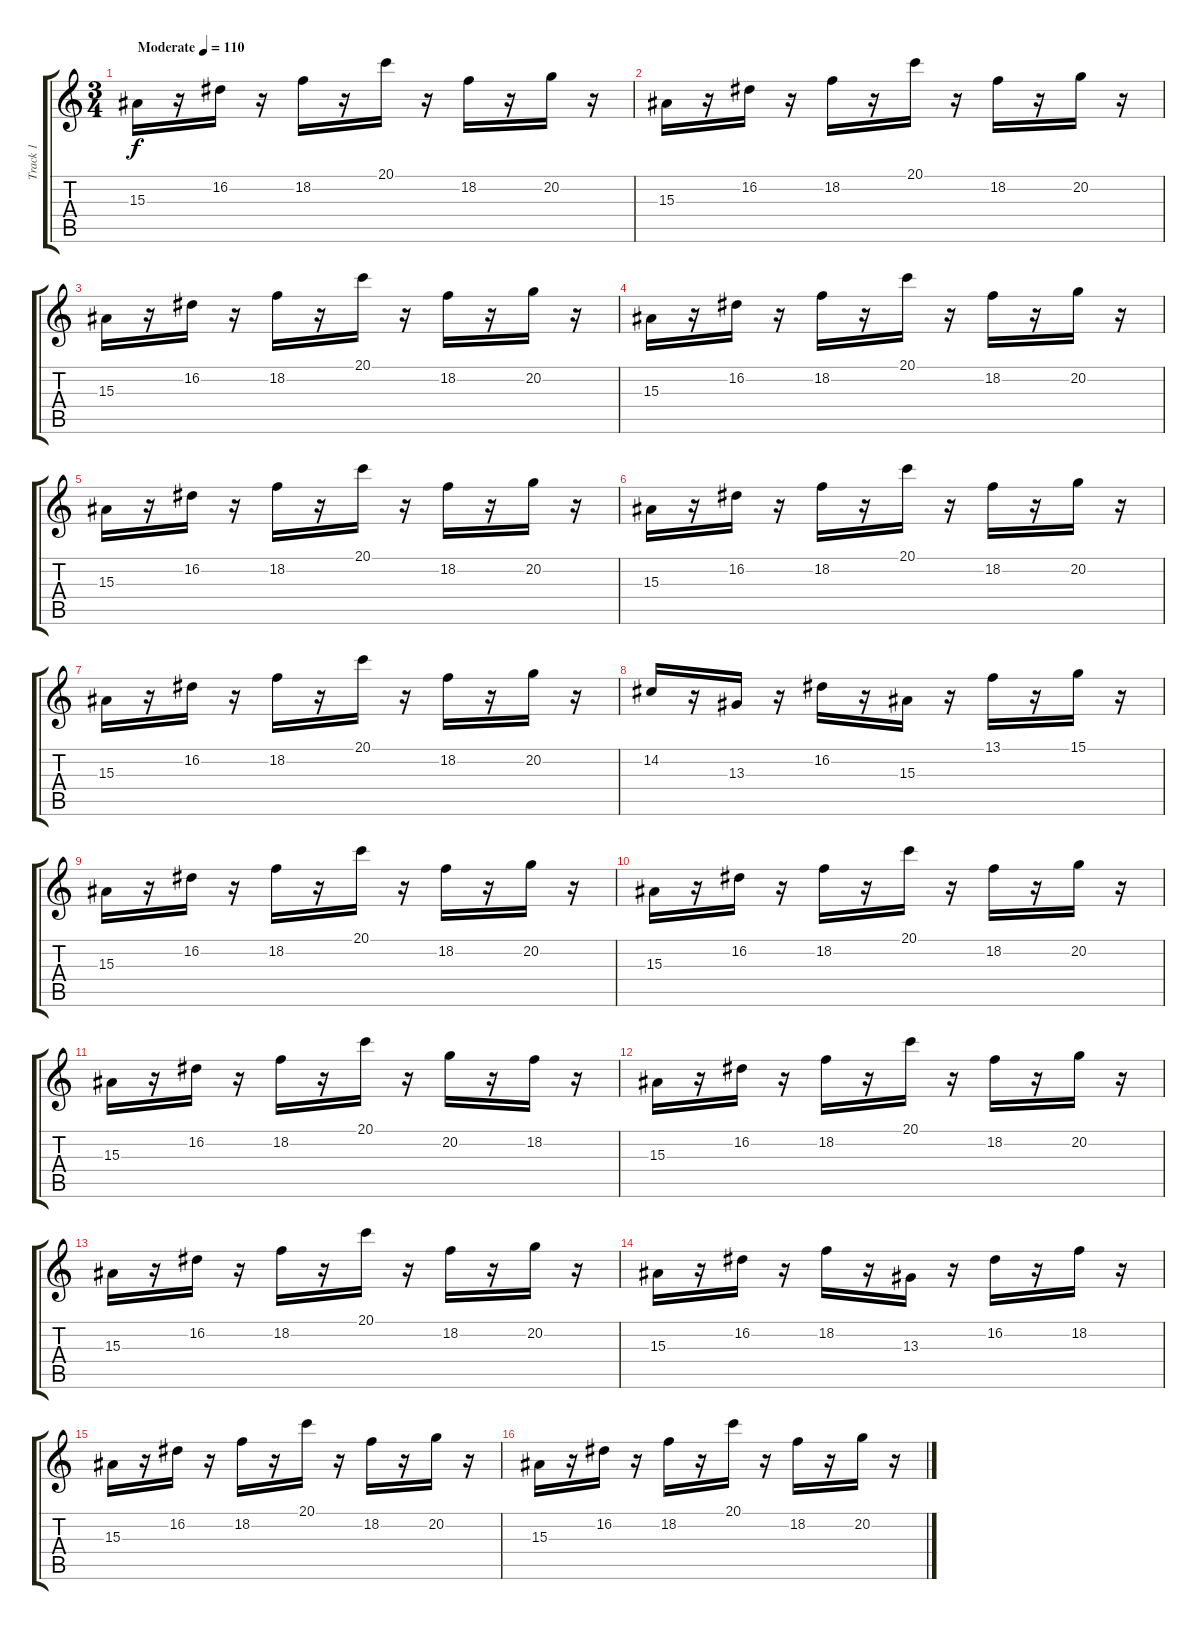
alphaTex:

\track ("Track 1" "Track 1") {instrument panflute}
\staff {score tabs}
\tuning (E4 B3 G3 D3 A2 E2) {hide}
\ts (3 4)
\tempo (110 "Moderate")
\clef g2
\ks c
15.3.16{dy f instrument panflute} r.16 16.2.16 r.16 18.2.16 r.16 20.1.16 r.16 18.2.16 r.16 20.2.16 r.16 |
15.3.16 r.16 16.2.16 r.16 18.2.16 r.16 20.1.16 r.16 18.2.16 r.16 20.2.16 r.16 |
15.3.16 r.16 16.2.16 r.16 18.2.16 r.16 20.1.16 r.16 18.2.16 r.16 20.2.16 r.16 |
15.3.16 r.16 16.2.16 r.16 18.2.16 r.16 20.1.16 r.16 18.2.16 r.16 20.2.16 r.16 |
15.3.16 r.16 16.2.16 r.16 18.2.16 r.16 20.1.16 r.16 18.2.16 r.16 20.2.16 r.16 |
15.3.16 r.16 16.2.16 r.16 18.2.16 r.16 20.1.16 r.16 18.2.16 r.16 20.2.16 r.16 |
15.3.16 r.16 16.2.16 r.16 18.2.16 r.16 20.1.16 r.16 18.2.16 r.16 20.2.16 r.16 |
14.2.16 r.16 13.3.16 r.16 16.2.16 r.16 15.3.16 r.16 13.1.16 r.16 15.1.16 r.16 |
15.3.16 r.16 16.2.16 r.16 18.2.16 r.16 20.1.16 r.16 18.2.16 r.16 20.2.16 r.16 |
15.3.16 r.16 16.2.16 r.16 18.2.16 r.16 20.1.16 r.16 18.2.16 r.16 20.2.16 r.16 |
15.3.16 r.16 16.2.16 r.16 18.2.16 r.16 20.1.16 r.16 20.2.16 r.16 18.2.16 r.16 |
15.3.16 r.16 16.2.16 r.16 18.2.16 r.16 20.1.16 r.16 18.2.16 r.16 20.2.16 r.16 |
15.3.16 r.16 16.2.16 r.16 18.2.16 r.16 20.1.16 r.16 18.2.16 r.16 20.2.16 r.16 |
15.3.16 r.16 16.2.16 r.16 18.2.16 r.16 13.3.16 r.16 16.2.16 r.16 18.2.16 r.16 |
15.3.16 r.16 16.2.16 r.16 18.2.16 r.16 20.1.16 r.16 18.2.16 r.16 20.2.16 r.16 |
15.3.16 r.16 16.2.16 r.16 18.2.16 r.16 20.1.16 r.16 18.2.16 r.16 20.2.16 r.16
